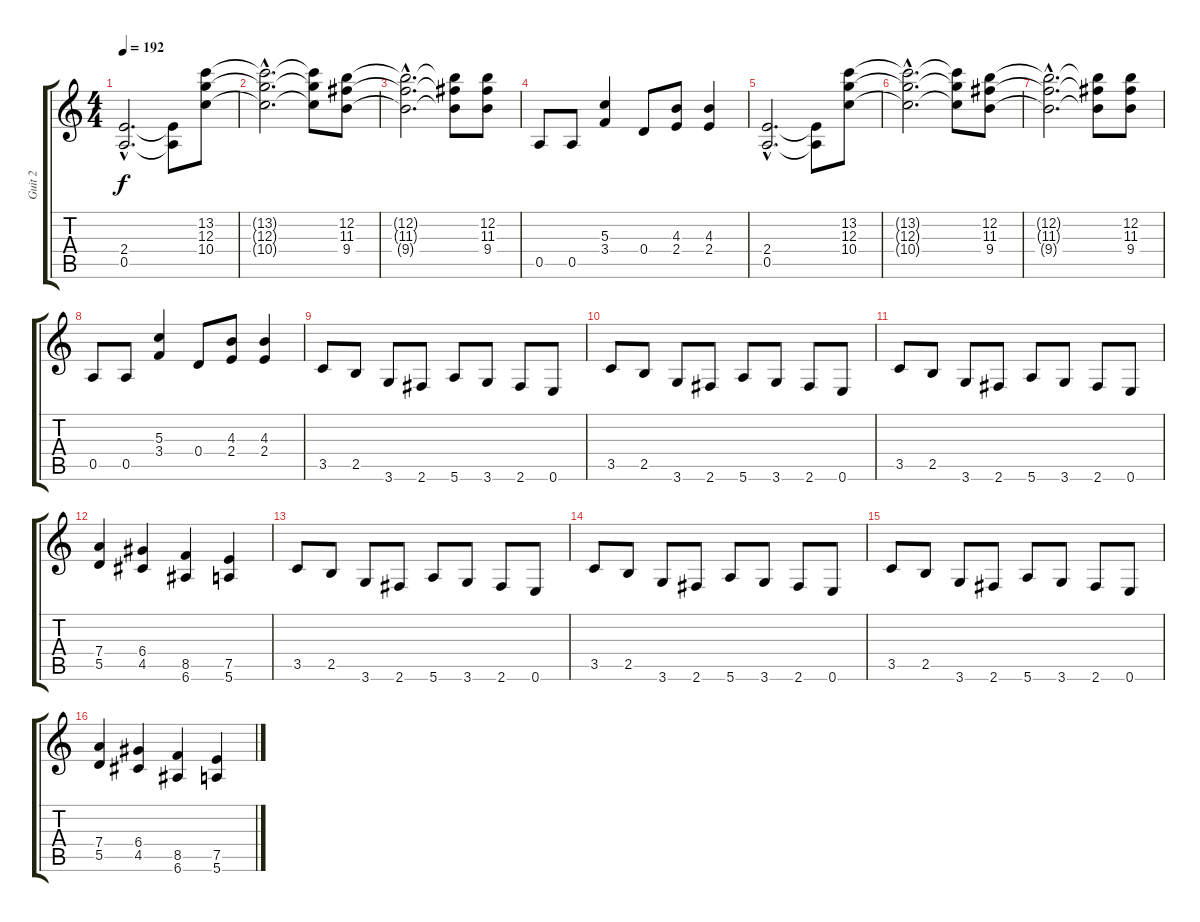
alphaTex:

\track ("Guit 2" "Guit 2") {instrument distortionguitar}
\staff {score tabs}
\tuning (E4 B3 G3 D3 A2 E2) {hide}
\ts (4 4)
\tempo 192
\clef g2
\ks c
(2.4{hac} 0.5{hac}).2{d dy f} (2.4{t} 0.5{t}).8 (13.2 12.3 10.4).8 |
(13.2{hac t} 12.3{hac t} 10.4{hac t}).2{d} (13.2{t} 12.3{t} 10.4{t}).8 (12.2 11.3 9.4).8 |
(12.2{hac t} 11.3{hac t} 9.4{hac t}).2{d} (12.2{t} 11.3{t} 9.4{t}).8 (12.2 11.3 9.4).8 |
0.5.8 0.5.8 (5.3 3.4).4 0.4.8 (4.3 2.4).8 (4.3 2.4).4 |
(2.4{hac} 0.5{hac}).2{d} (2.4{t} 0.5{t}).8 (13.2 12.3 10.4).8 |
(13.2{hac t} 12.3{hac t} 10.4{hac t}).2{d} (13.2{t} 12.3{t} 10.4{t}).8 (12.2 11.3 9.4).8 |
(12.2{hac t} 11.3{hac t} 9.4{hac t}).2{d} (12.2{t} 11.3{t} 9.4{t}).8 (12.2 11.3 9.4).8 |
0.5.8 0.5.8 (5.3 3.4).4 0.4.8 (4.3 2.4).8 (4.3 2.4).4 |
3.5.8 2.5.8 3.6.8 2.6.8 5.6.8 3.6.8 2.6.8 0.6.8 |
3.5.8 2.5.8 3.6.8 2.6.8 5.6.8 3.6.8 2.6.8 0.6.8 |
3.5.8 2.5.8 3.6.8 2.6.8 5.6.8 3.6.8 2.6.8 0.6.8 |
(7.4 5.5).4 (6.4 4.5).4 (8.5 6.6).4 (7.5 5.6).4 |
3.5.8 2.5.8 3.6.8 2.6.8 5.6.8 3.6.8 2.6.8 0.6.8 |
3.5.8 2.5.8 3.6.8 2.6.8 5.6.8 3.6.8 2.6.8 0.6.8 |
3.5.8 2.5.8 3.6.8 2.6.8 5.6.8 3.6.8 2.6.8 0.6.8 |
(7.4 5.5).4 (6.4 4.5).4 (8.5 6.6).4 (7.5 5.6).4
